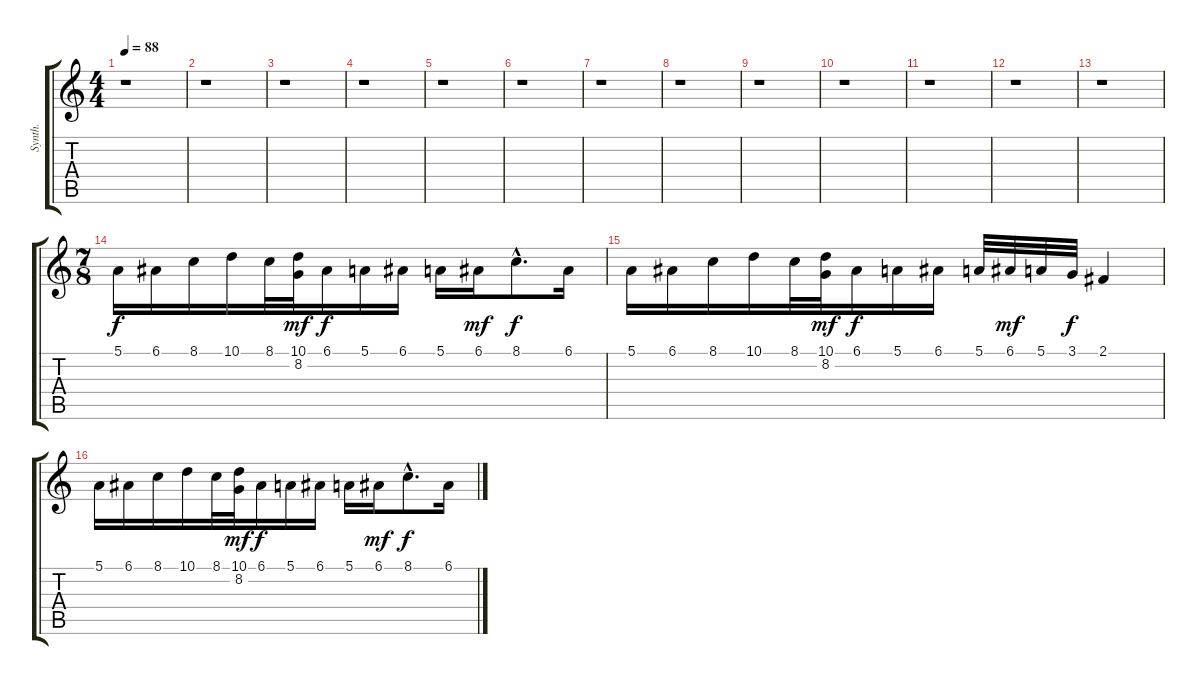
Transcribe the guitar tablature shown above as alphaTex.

\track ("Synth." "Synth.") {instrument sitar}
\staff {score tabs}
\tuning (E4 B3 G3 D3 A2 E2) {hide}
\ts (4 4)
\tempo 88
\clef g2
\ks c
r.1{dy f} |
r.1 |
r.1 |
r.1 |
r.1 |
r.1 |
r.1 |
r.1 |
r.1 |
r.1 |
r.1 |
r.1 |
r.1 |
\ts (7 8)
5.1.16 6.1.16 8.1.16 10.1.16 8.1.32 (10.1 8.2).32{dy mf} 6.1.16{dy f} 5.1.16 6.1.16 5.1.16 6.1.16{dy mf} 8.1{hac}.8{d dy f} 6.1.16 |
5.1.16 6.1.16 8.1.16 10.1.16 8.1.32 (10.1 8.2).32{dy mf} 6.1.16{dy f} 5.1.16 6.1.16 5.1.32 6.1.32{dy mf} 5.1.32 3.1.32{dy f} 2.1.4 |
5.1.16 6.1.16 8.1.16 10.1.16 8.1.32 (10.1 8.2).32{dy mf} 6.1.16{dy f} 5.1.16 6.1.16 5.1.16 6.1.16{dy mf} 8.1{hac}.8{d dy f} 6.1.16
